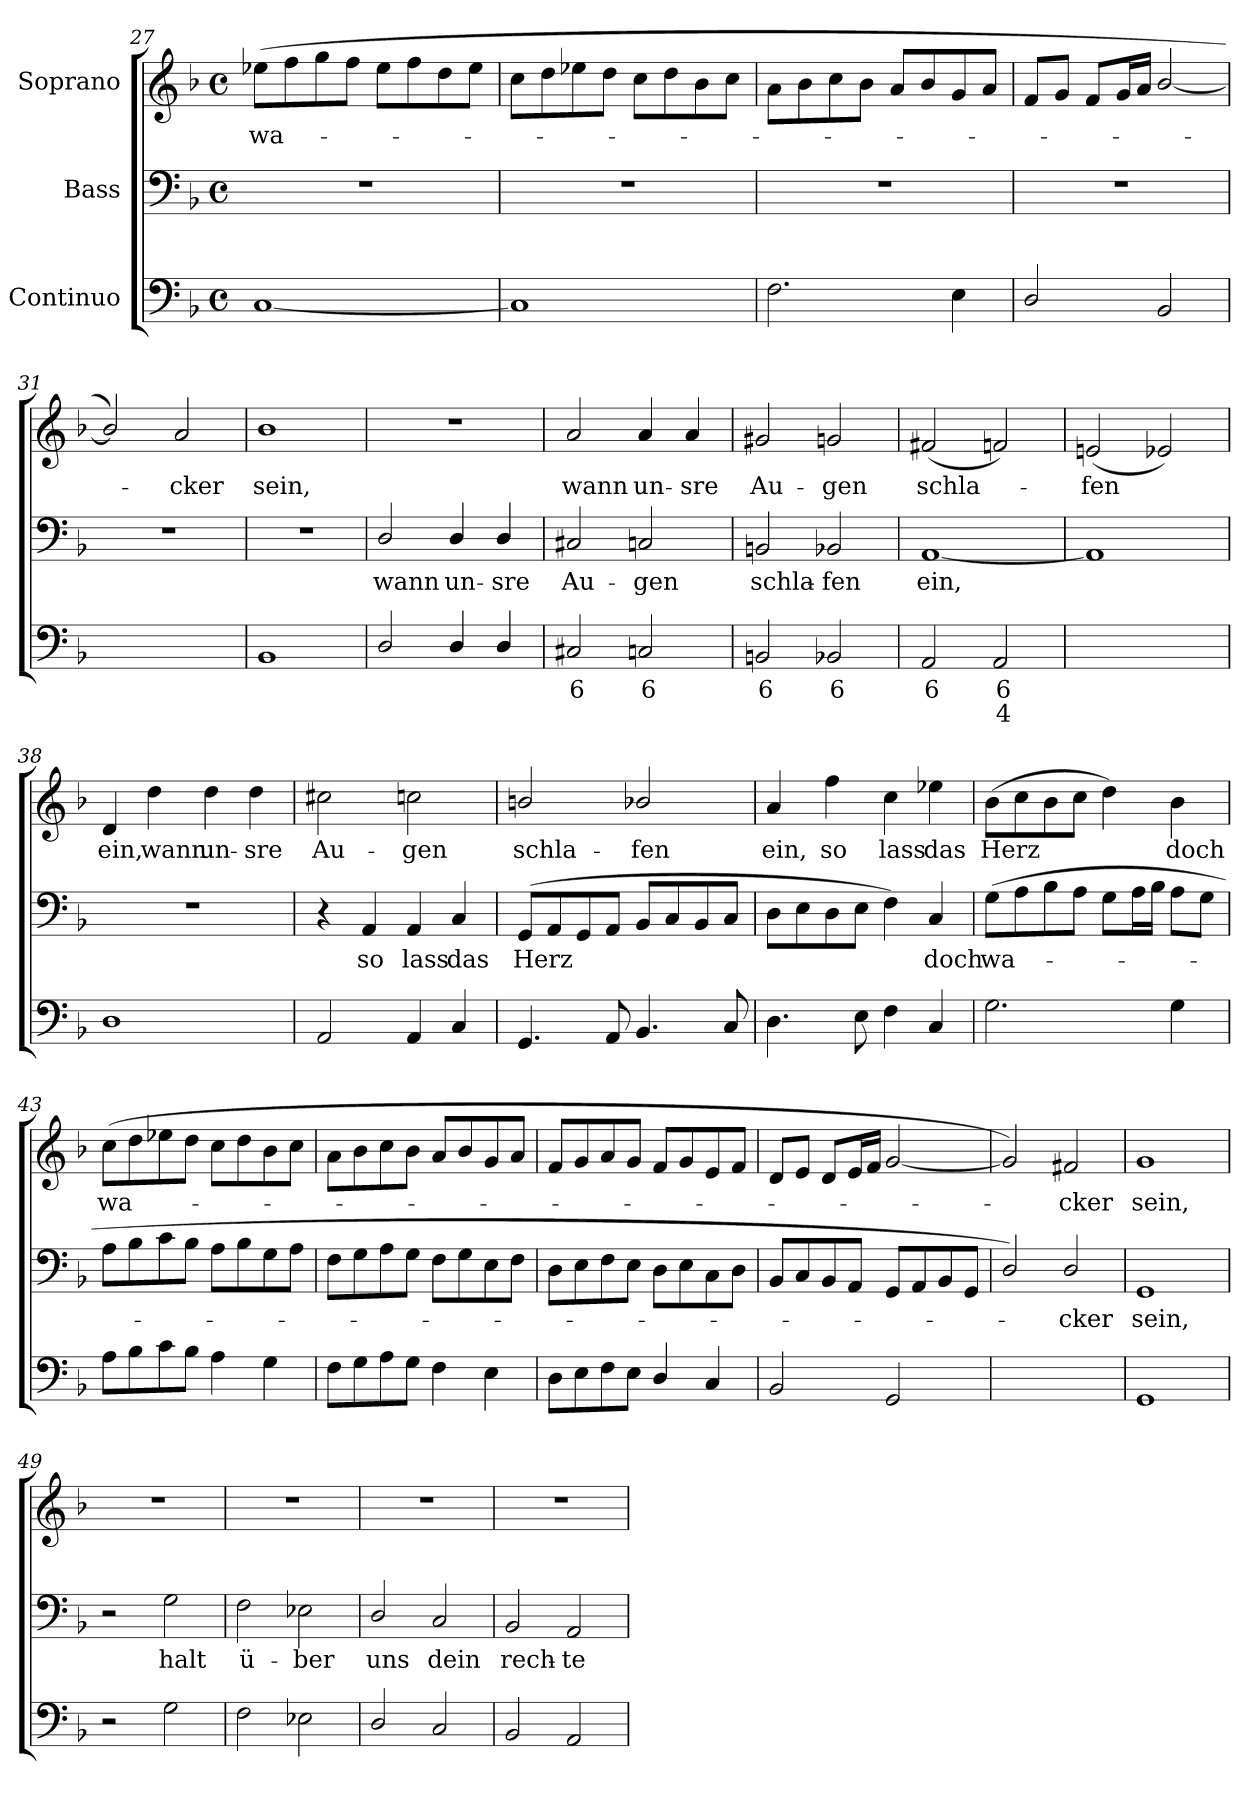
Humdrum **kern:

**kern	**text	**text	**kern	**text	**kern	**text
*part3	*part3	*part3	*part2	*part2	*part1	*part1
*staff3	*staff3	*staff3	*staff2	*staff2	*staff1	*staff1
*I"Continuo	*	*	*I"Bass	*	*I"Soprano	*
!!LO:LB:g=z
*clefF4	*	*	*clefF4	*	*clefG2	*
*k[b-]	*	*	*k[b-]	*	*k[b-]	*
*F:	*	*	*F:	*	*F:	*
*M4/4	*	*	*M4/4	*	*M4/4	*
*met(c)	*	*	*met(c)	*	*met(c)	*
=27	=27	=27	=27	=27	=27	=27
!	!	!	!	!	!	!LO:LY:b
[1C	.	.	1r	.	(>8ee-XL	wa-
.	.	.	.	.	8ff	.
.	.	.	.	.	8gg	.
.	.	.	.	.	8ffJ	.
.	.	.	.	.	8ee-L	.
.	.	.	.	.	8ff	.
.	.	.	.	.	8dd	.
.	.	.	.	.	8ee-J	.
=28	=28	=28	=28	=28	=28	=28
1C]	.	.	1r	.	8ccL	.
.	.	.	.	.	8dd	.
.	.	.	.	.	8ee-X	.
.	.	.	.	.	8ddJ	.
.	.	.	.	.	8ccL	.
.	.	.	.	.	8dd	.
.	.	.	.	.	8b-	.
.	.	.	.	.	8ccJ	.
=29	=29	=29	=29	=29	=29	=29
2.F	.	.	1r	.	8aL	.
.	.	.	.	.	8b-	.
.	.	.	.	.	8cc	.
.	.	.	.	.	8b-J	.
.	.	.	.	.	8aL	.
.	.	.	.	.	8b-	.
4E	.	.	.	.	8g	.
.	.	.	.	.	8aJ	.
=30	=30	=30	=30	=30	=30	=30
2D/	.	.	1r	.	8fL	.
.	.	.	.	.	8gJ	.
.	.	.	.	.	8fL	.
.	.	.	.	.	16gL	.
.	.	.	.	.	16aJJ	.
2BB-	.	.	.	.	[2b-/	.
=31	=31	=31	=31	=31	=31	=31
!	!LO:LY:b	!	!	!	!	!
[2Fyy	4	.	1r	.	2b-/])	.
!	!LO:LY:b	!	!	!	!	!LO:LY:b
2Fyy]	3	.	.	.	2a	cker
=32	=32	=32	=32	=32	=32	=32
!	!	!	!	!	!	!LO:LY:b
1BB-	.	.	1r	.	1b-	sein,
=33	=33	=33	=33	=33	=33	=33
!	!	!	!	!LO:LY:b	!	!
2D/	.	.	2D/	wann	1r	.
!	!	!	!	!LO:LY:b	!	!
4D/	.	.	4D/	un-	.	.
!	!	!	!	!LO:LY:b	!	!
4D/	.	.	4D/	-sre	.	.
=34	=34	=34	=34	=34	=34	=34
!	!LO:LY:b	!	!	!LO:LY:b	!	!LO:LY:b
2C#X	6	.	2C#X	Au-	2a	wann
!	!LO:LY:b	!	!	!LO:LY:b	!	!LO:LY:b
2Cn	6	.	2Cn	-gen	4a	un-
!	!	!	!	!	!	!LO:LY:b
.	.	.	.	.	4a	-sre
!!LO:LB:g=z
=35	=35	=35	=35	=35	=35	=35
!	!LO:LY:b	!	!	!LO:LY:b	!	!LO:LY:b
2BBn	6	.	2BBn	schla-	2g#X	Au-
!	!LO:LY:b	!	!	!LO:LY:b	!	!LO:LY:b
2BB-X	6	.	2BB-X	-fen	2gn	-gen
=36	=36	=36	=36	=36	=36	=36
!	!LO:LY:b	!	!	!LO:LY:b	!	!LO:LY:b
2AA	6	.	[1AA	ein,	(<2f#X	schla-
!	!LO:LY:b	!LO:LY:b	!	!	!	!
2AA	6	4	.	.	2fn)	.
=37	=37	=37	=37	=37	=37	=37
!	!LO:LY:b	!	!	!	!	!LO:LY:b
[2AAyy	4	.	1AA]	.	(<2en	fen
2AAyy]	.	.	.	.	2e-X)	.
=38	=38	=38	=38	=38	=38	=38
!	!	!	!	!	!	!LO:LY:b
1D	.	.	1r	.	4d	ein,
!	!	!	!	!	!	!LO:LY:b
.	.	.	.	.	4dd	wann
!	!	!	!	!	!	!LO:LY:b
.	.	.	.	.	4dd	un-
!	!	!	!	!	!	!LO:LY:b
.	.	.	.	.	4dd	-sre
=39	=39	=39	=39	=39	=39	=39
!	!	!	!	!	!	!LO:LY:b
2AA	.	.	4r	.	2cc#X	Au-
!	!	!	!	!LO:LY:b	!	!
.	.	.	4AA	so	.	.
!	!	!	!	!LO:LY:b	!	!LO:LY:b
4AA	.	.	4AA	lass	2ccn	-gen
!	!	!	!	!LO:LY:b	!	!
4C	.	.	4C	das	.	.
=40	=40	=40	=40	=40	=40	=40
!	!	!	!	!LO:LY:b	!	!LO:LY:b
4.GG	.	.	(>8GGL	Herz	2bn/	schla-
.	.	.	8AA	.	.	.
.	.	.	8GG	.	.	.
8AA	.	.	8AAJ	.	.	.
!	!	!	!	!	!	!LO:LY:b
4.BB-	.	.	8BB-L	.	2b-X/	-fen
.	.	.	8C	.	.	.
.	.	.	8BB-	.	.	.
8C	.	.	8CJ	.	.	.
=41	=41	=41	=41	=41	=41	=41
!	!	!	!	!	!	!LO:LY:b
4.D	.	.	8DL	.	4a	ein,
.	.	.	8E	.	.	.
!	!	!	!	!	!	!LO:LY:b
.	.	.	8D	.	4ff	so
8E	.	.	8EJ	.	.	.
!	!	!	!	!	!	!LO:LY:b
4F	.	.	4F)	.	4cc	lass
!	!	!	!	!LO:LY:b	!	!LO:LY:b
4C	.	.	4C	doch	4ee-X	das
!!LO:LB:g=z
=42	=42	=42	=42	=42	=42	=42
!	!	!	!	!LO:LY:b	!	!LO:LY:b
2.G	.	.	(>8GL	wa-	(>8b-L	Herz
.	.	.	8A	.	8cc	.
.	.	.	8B-	.	8b-	.
.	.	.	8AJ	.	8ccJ	.
.	.	.	8GL	.	4dd)	.
.	.	.	16AL	.	.	.
.	.	.	16B-JJ	.	.	.
!	!	!	!	!	!	!LO:LY:b
4G	.	.	8AL	.	4b-	doch
.	.	.	8GJ	.	.	.
=43	=43	=43	=43	=43	=43	=43
!	!	!	!	!	!	!LO:LY:b
8AL	.	.	8AL	.	(>8ccL	wa-
8B-	.	.	8B-	.	8dd	.
8c	.	.	8c	.	8ee-X	.
8B-J	.	.	8B-J	.	8ddJ	.
4A	.	.	8AL	.	8ccL	.
.	.	.	8B-	.	8dd	.
4G	.	.	8G	.	8b-	.
.	.	.	8AJ	.	8ccJ	.
=44	=44	=44	=44	=44	=44	=44
8FL	.	.	8FL	.	8aL	.
8G	.	.	8G	.	8b-	.
8A	.	.	8A	.	8cc	.
8GJ	.	.	8GJ	.	8b-J	.
4F	.	.	8FL	.	8aL	.
.	.	.	8G	.	8b-	.
4E	.	.	8E	.	8g	.
.	.	.	8FJ	.	8aJ	.
=45	=45	=45	=45	=45	=45	=45
8DL	.	.	8DL	.	8fL	.
8E	.	.	8E	.	8g	.
8F	.	.	8F	.	8a	.
8EJ	.	.	8EJ	.	8gJ	.
4D/	.	.	8DL	.	8fL	.
.	.	.	8E	.	8g	.
4C	.	.	8C	.	8e	.
.	.	.	8DJ	.	8fJ	.
=46	=46	=46	=46	=46	=46	=46
2BB-	.	.	8BB-L	.	8dL	.
.	.	.	8C	.	8eJ	.
.	.	.	8BB-	.	8dL	.
.	.	.	8AAJ	.	16eL	.
.	.	.	.	.	16fJJ	.
2GG	.	.	8GGL	.	[2g	.
.	.	.	8AA	.	.	.
.	.	.	8BB-	.	.	.
.	.	.	8GGJ	.	.	.
=47	=47	=47	=47	=47	=47	=47
!	!LO:LY:b	!	!	!	!	!
[2Dyy	4	.	2D/)	.	2g])	.
!	!	!	!	!LO:LY:b	!	!LO:LY:b
2Dyy]	.	.	2D/	cker	2f#X	cker
=48	=48	=48	=48	=48	=48	=48
!	!	!	!	!LO:LY:b	!	!LO:LY:b
1GG	.	.	1GG	sein,	1g	sein,
!!LO:LB:g=z
=49	=49	=49	=49	=49	=49	=49
2r	.	.	2r	.	1r	.
!	!	!	!	!LO:LY:b	!	!
2G	.	.	2G	halt	.	.
=50	=50	=50	=50	=50	=50	=50
!	!	!	!	!LO:LY:b	!	!
2F	.	.	2F	ü-	1r	.
!	!	!	!	!LO:LY:b	!	!
2E-X	.	.	2E-X	-ber	.	.
=51	=51	=51	=51	=51	=51	=51
!	!	!	!	!LO:LY:b	!	!
2D/	.	.	2D/	uns	1r	.
!	!	!	!	!LO:LY:b	!	!
2C	.	.	2C	dein	.	.
=52	=52	=52	=52	=52	=52	=52
!	!	!	!	!LO:LY:b	!	!
2BB-	.	.	2BB-	rech-	1r	.
!	!	!	!	!LO:LY:b	!	!
2AA	.	.	2AA	-te	.	.
=	=	=	=	=	=	=
*-	*-	*-	*-	*-	*-	*-
